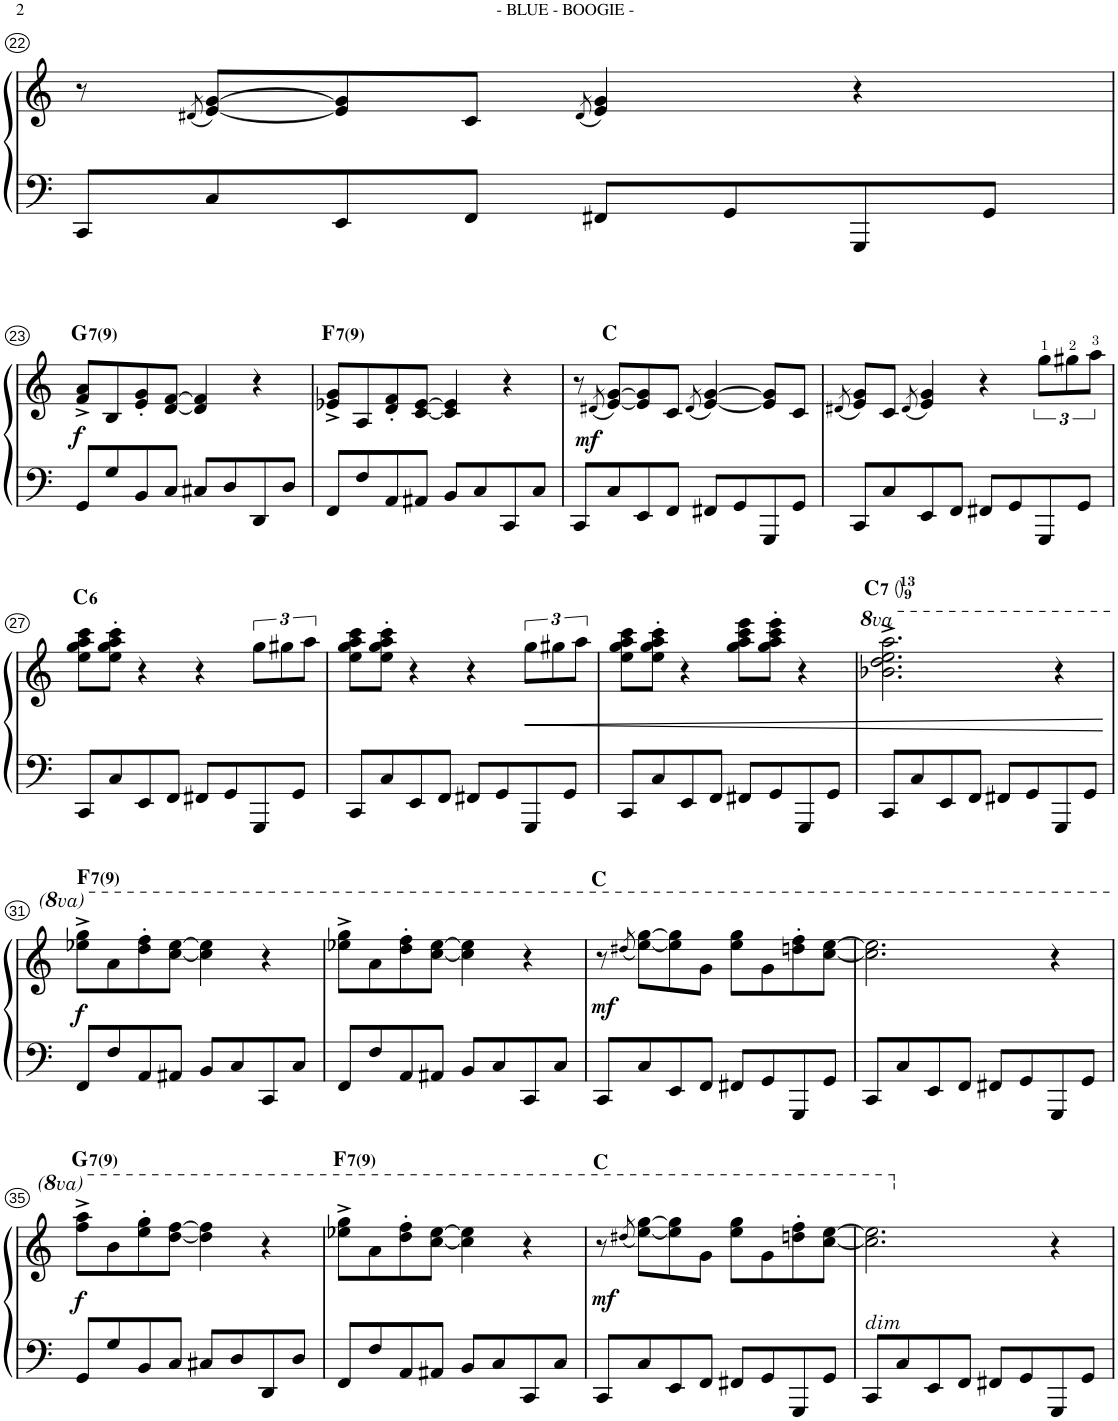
**kern	**kern	**dynam	**harte
*part1	*part1	*part1	*part1
*staff2	*staff1	*staff1/2	*
*I"Piano	*	*	*
*I'Pno.	*	*	*
!!LO:PB:g=z
*clefF4	*clefG2	*	*
*k[]	*k[]	*	*
*M4/4	*M4/4	*	*
=22	=22	=22	=22
8CC/L	8r	.	.
.	(8qd#X/	.	.
8C/	[8e/ [8g/L)	.	.
8EE/	8e/] 8g/]	.	.
8FF/J	8c/J	.	.
.	(8qd#/	.	.
8FF#X/L	4e/ 4g/)	.	.
8GG/	.	.	.
8GGG/	4r	.	.
8GG/J	.	.	.
!!LO:LB:g=z
=23	=23	=23	=23
!	!	!LO:DY:b	!LO:H:kt=7
8GG/L	8f/^ 8a/^L	f	G:7(9)
8G/	8B/	.	.
8BB/	8e/' 8g/'	.	.
8C/J	[8d/ [8f/J	.	.
8C#X/L	4d/] 4f/]	.	.
8D/	.	.	.
8DD/	4r	.	.
8D/J	.	.	.
=24	=24	=24	=24
!	!	!	!LO:H:kt=7
8FF/L	8e-X/^ 8g/^L	.	F:7(9)
8F/	8A/	.	.
8AA/	8d/' 8f/'	.	.
8AA#X/J	[8c/ [8e-/J	.	.
8BB/L	4c/] 4e-/]	.	.
8C/	.	.	.
8CC/	4r	.	.
8C/J	.	.	.
=25	=25	=25	=25
8CC/L	8r	.	.
.	(8qd#X/	.	.
!	!	!LO:DY:b	!
8C/	[8e/ [8g/L)	mf	C:maj
8EE/	8e/] 8g/]	.	.
8FF/J	8c/J	.	.
.	(8qd#/	.	.
8FF#X/L	[4e/ [4g/)	.	.
8GG/	.	.	.
8GGG/	8e/] 8g/]L	.	.
8GG/J	8c/J	.	.
=26	=26	=26	=26
.	(8qd#X/	.	.
8CC/L	8e/ 8g/L)	.	.
8C/	8c/J	.	.
.	(8qd#/	.	.
8EE/	4e/ 4g/)	.	.
8FF/J	.	.	.
8FF#X/L	4r	.	.
8GG/	.	.	.
8GGG/	12gg\L	.	.
.	12gg#X\	.	.
8GG/J	.	.	.
.	12aa\J	.	.
!!LO:LB:g=z
=27	=27	=27	=27
!	!	!	!LO:H:kt=6
8CC/L	8ee\ 8gg\ 8aa\ 8ccc\L	.	C:maj6
8C/	8ee\' 8gg\' 8aa\' 8ccc\'J	.	.
8EE/	4r	.	.
8FF/J	.	.	.
8FF#X/L	4r	.	.
8GG/	.	.	.
8GGG/	12gg\L	.	.
.	12gg#X\	.	.
8GG/J	.	.	.
.	12aa\J	.	.
=28	=28	=28	=28
8CC/L	8ee\ 8gg\ 8aa\ 8ccc\L	.	.
8C/	8ee\' 8gg\' 8aa\' 8ccc\'J	.	.
8EE/	4r	.	.
8FF/J	.	.	.
8FF#X/L	4r	.	.
8GG/	.	.	.
!	!	!LO:HP:b	!
8GGG/	12gg\L	<	.
.	12gg#X\	.	.
8GG/J	.	.	.
.	12aa\J	.	.
=29	=29	=29	=29
8CC/L	8ee\ 8gg\ 8aa\ 8ccc\L	.	.
8C/	8ee\' 8gg\' 8aa\' 8ccc\'J	.	.
8EE/	4r	.	.
8FF/J	.	.	.
8FF#X/L	8gg\ 8aa\ 8ccc\ 8eee\L	.	.
8GG/	8gg\' 8aa\' 8ccc\' 8eee\'J	.	.
8GGG/	4r	.	.
8GG/J	.	.	.
=30	=30	=30	=30
*	*8va	*	*
!	!LO:TX:a:B:t=13	!	!
!	!LO:TX:a:B:t=9	!	!LO:H:kt=7
8CC/L	2.bb-X\^ 2.ddd\^ 2.eee\^ 2.aaa\^	.	C:7
8C/	.	.	.
8EE/	.	.	.
8FF/J	.	.	.
8FF#X/L	.	.	.
8GG/	.	.	.
8GGG/	4r	.	.
8GG/J	.	.	.
.	.	[	.
!!LO:LB:g=z
=31	=31	=31	=31
!	!	!LO:DY:b	!LO:H:kt=7
8FF/L	8eee-X\^ 8ggg\^L	f	F:7(9)
8F/	8aa\	.	.
8AA/	8ddd\' 8fff\'	.	.
8AA#X/J	[8ccc\ [8eee-\J	.	.
8BB/L	4ccc\] 4eee-\]	.	.
8C/	.	.	.
8CC/	4r	.	.
8C/J	.	.	.
=32	=32	=32	=32
8FF/L	8eee-X\^ 8ggg\^L	.	.
8F/	8aa\	.	.
8AA/	8ddd\' 8fff\'	.	.
8AA#X/J	[8ccc\ [8eee-\J	.	.
8BB/L	4ccc\] 4eee-\]	.	.
8C/	.	.	.
8CC/	4r	.	.
8C/J	.	.	.
=33	=33	=33	=33
!	!	!LO:DY:b	!
8CC/L	8r	mf	C:maj
.	(8qddd#X/	.	.
8C/	[8eee\ [8ggg\L)	.	.
8EE/	8eee\] 8ggg\]	.	.
8FF/J	8gg\J	.	.
8FF#X/L	8eee\ 8ggg\L	.	.
8GG/	8gg\	.	.
8GGG/	8dddn\' 8fff\'	.	.
8GG/J	[8ccc\ [8eee\J	.	.
=34	=34	=34	=34
8CC/L	2.ccc\] 2.eee\]	.	.
8C/	.	.	.
8EE/	.	.	.
8FF/J	.	.	.
8FF#X/L	.	.	.
8GG/	.	.	.
8GGG/	4r	.	.
8GG/J	.	.	.
!!LO:LB:g=z
=35	=35	=35	=35
!	!	!LO:DY:b	!LO:H:kt=7
8GG/L	8fff\^ 8aaa\^L	f	G:7(9)
8G/	8bb\	.	.
8BB/	8eee\' 8ggg\'	.	.
8C/J	[8ddd\ [8fff\J	.	.
8C#X/L	4ddd\] 4fff\]	.	.
8D/	.	.	.
8DD/	4r	.	.
8D/J	.	.	.
=36	=36	=36	=36
!	!	!	!LO:H:kt=7
8FF/L	8eee-X\^ 8ggg\^L	.	F:7(9)
8F/	8aa\	.	.
8AA/	8ddd\' 8fff\'	.	.
8AA#X/J	[8ccc\ [8eee-\J	.	.
8BB/L	4ccc\] 4eee-\]	.	.
8C/	.	.	.
8CC/	4r	.	.
8C/J	.	.	.
=37	=37	=37	=37
!	!	!LO:DY:b	!
8CC/L	8r	mf	C:maj
.	(8qddd#X/	.	.
8C/	[8eee\ [8ggg\L)	.	.
8EE/	8eee\] 8ggg\]	.	.
8FF/J	8gg\J	.	.
8FF#X/L	8eee\ 8ggg\L	.	.
8GG/	8gg\	.	.
8GGG/	8dddn\' 8fff\'	.	.
8GG/J	[8ccc\ [8eee\J	.	.
=38	=38	=38	=38
!	!LO:TX:b:i:t=dim	!	!
8CC/L	2.ccc\] 2.eee\]	.	.
8C/	.	.	.
8EE/	.	.	.
8FF/J	.	.	.
8FF#X/L	.	.	.
8GG/	.	.	.
*	*X8va	*	*
8GGG/	4r	.	.
8GG/J	.	.	.
=	=	=	=
*-	*-	*-	*-
